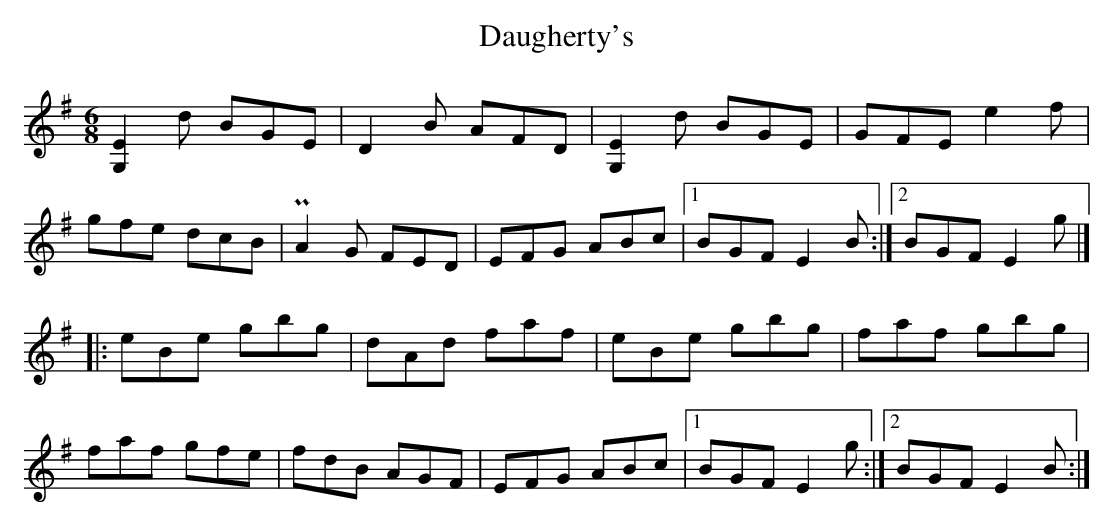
X:1
U: ~ = !turn!
T:Daugherty's
L:1/8
M:6/8
K:EAeo
[G,2E2] d BGE | D2 B AFD | [G,2E2] d BGE | GFE e2 f |
gfe dcB | PA2 G FED | EFG ABc | [1 BGF E2 B :| [2 BGF E2 g |]
|: eBe gbg | dAd faf | eBe gbg | faf gbg |
faf gfe | fdB AGF | EFG ABc | [1 BGF E2 g :| [2 BGF E2 B :|]
